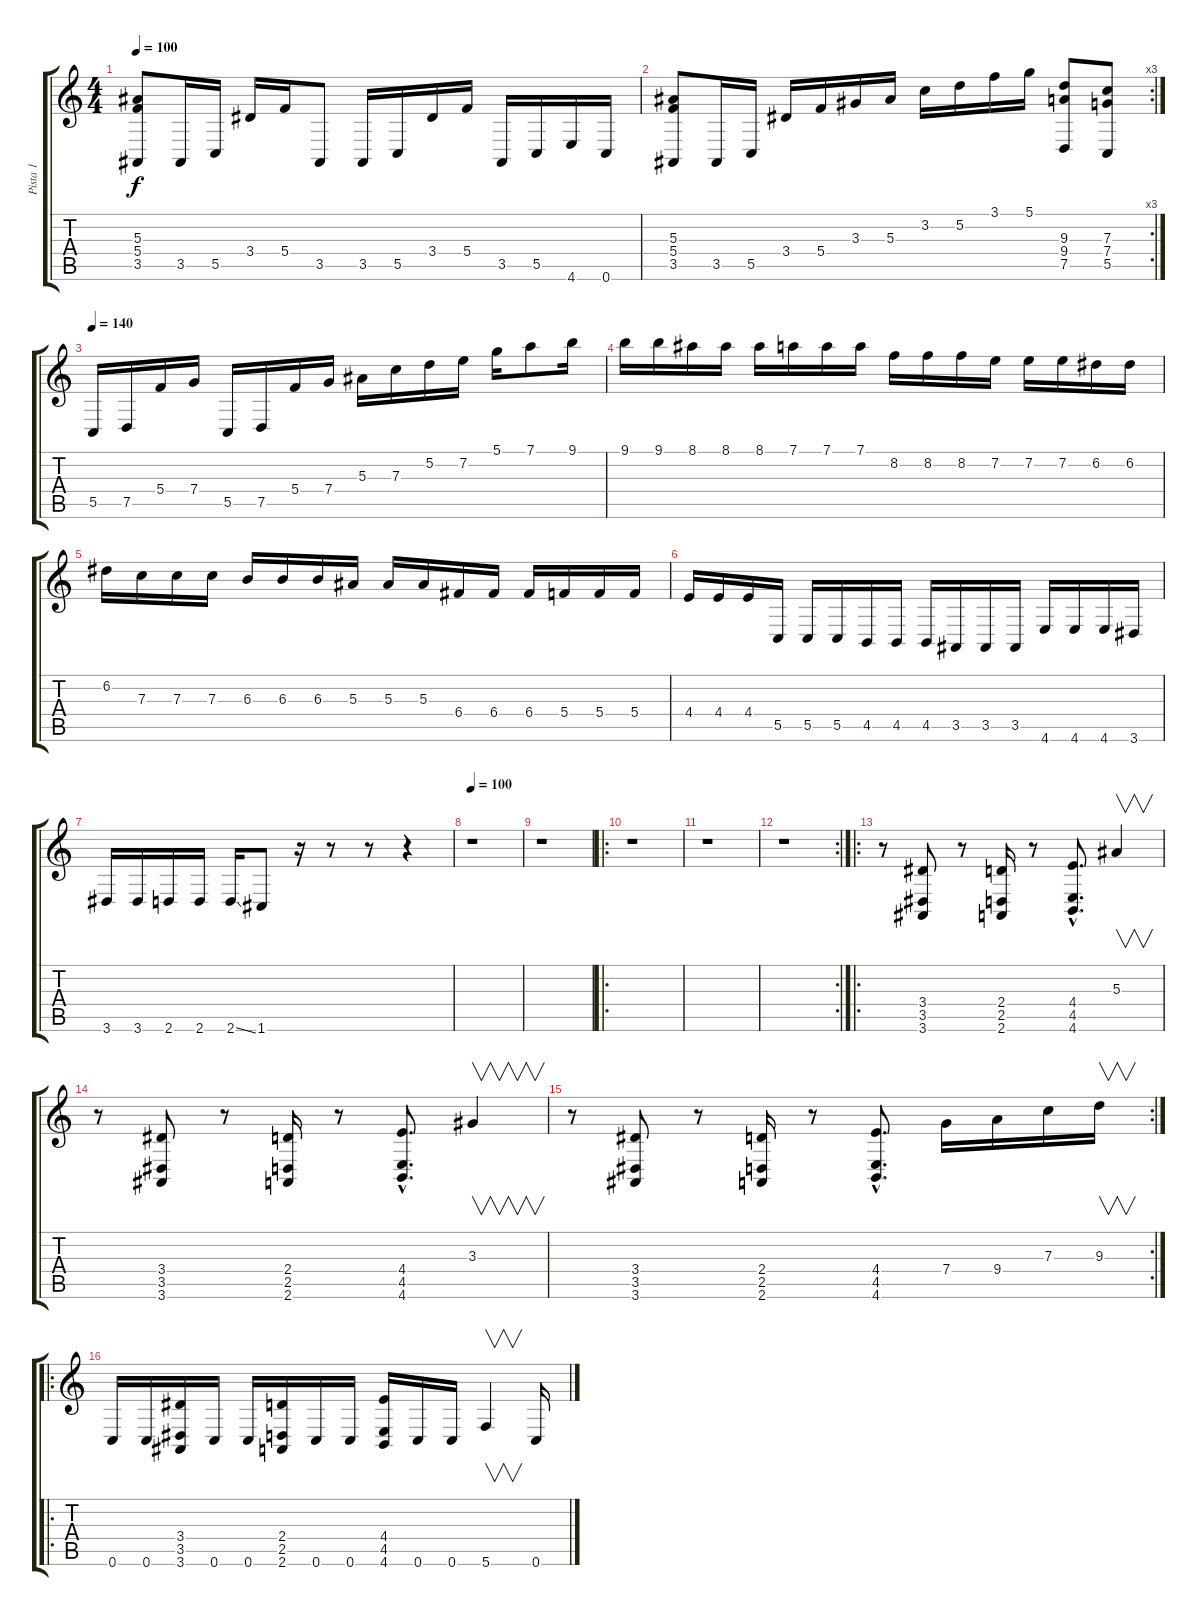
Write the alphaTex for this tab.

\track ("Pista 1" "Pista 1") {instrument distortionguitar}
\staff {score tabs}
\tuning (D4 A3 F3 C3 G1 C2) {hide}
\ts (4 4)
\tempo 100
\clef g2
\ks c
(5.3 5.4 3.5).8{dy f} 3.5.16 5.5.16 3.4.16 5.4.16 3.5.8 3.5.16 5.5.16 3.4.16 5.4.16 3.5.16 5.5.16 4.6.16 0.6.16 |
\rc 3
(5.3 5.4 3.5).8 3.5.16 5.5.16 3.4.16 5.4.16 3.3.16 5.3.16 3.2.16 5.2.16 3.1.16 5.1.16 (9.3 9.4 7.5).8 (7.3 7.4 5.5).8 |
\tempo 140
5.5.16 7.5.16 5.4.16 7.4.16 5.5.16 7.5.16 5.4.16 7.4.16 5.3.16 7.3.16 5.2.16 7.2.16 5.1.16 7.1.8 9.1.16 |
9.1.16 9.1.16 8.1.16 8.1.16 8.1.16 7.1.16 7.1.16 7.1.16 8.2.16 8.2.16 8.2.16 7.2.16 7.2.16 7.2.16 6.2.16 6.2.16 |
6.2.16 7.3.16 7.3.16 7.3.16 6.3.16 6.3.16 6.3.16 5.3.16 5.3.16 5.3.16 6.4.16 6.4.16 6.4.16 5.4.16 5.4.16 5.4.16 |
4.4.16 4.4.16 4.4.16 5.5.16 5.5.16 5.5.16 4.5.16 4.5.16 4.5.16 3.5.16 3.5.16 3.5.16 4.6.16 4.6.16 4.6.16 3.6.16 |
3.6.16 3.6.16 2.6.16 2.6.16 2.6{ss}.16 1.6.8 r.16 r.8 r.8 r.4 |
\tempo 100
r.1 |
r.1 |
\ro
r.1 |
r.1 |
\rc 2
r.1 |
\ro
r.8 (3.4 3.5 3.6).8 r.8 (2.4 2.5 2.6).16 r.8 (4.4{hac} 4.5{hac} 4.6{hac}).8{d} 5.3.4{v} |
r.8 (3.4 3.5 3.6).8 r.8 (2.4 2.5 2.6).16 r.8 (4.4{hac} 4.5{hac} 4.6{hac}).8{d} 3.3.4{v} |
\rc 2
r.8 (3.4 3.5 3.6).8 r.8 (2.4 2.5 2.6).16 r.8 (4.4{hac} 4.5{hac} 4.6{hac}).8{d} 7.4.16 9.4.16 7.3.16 9.3.16{v} |
\ro
0.6.16 0.6.16 (3.4 3.5 3.6).16 0.6.16 0.6.16 (2.4 2.5 2.6).16 0.6.16 0.6.16 (4.4 4.5 4.6).16 0.6.16 0.6.16 5.6.4{v} 0.6.16
